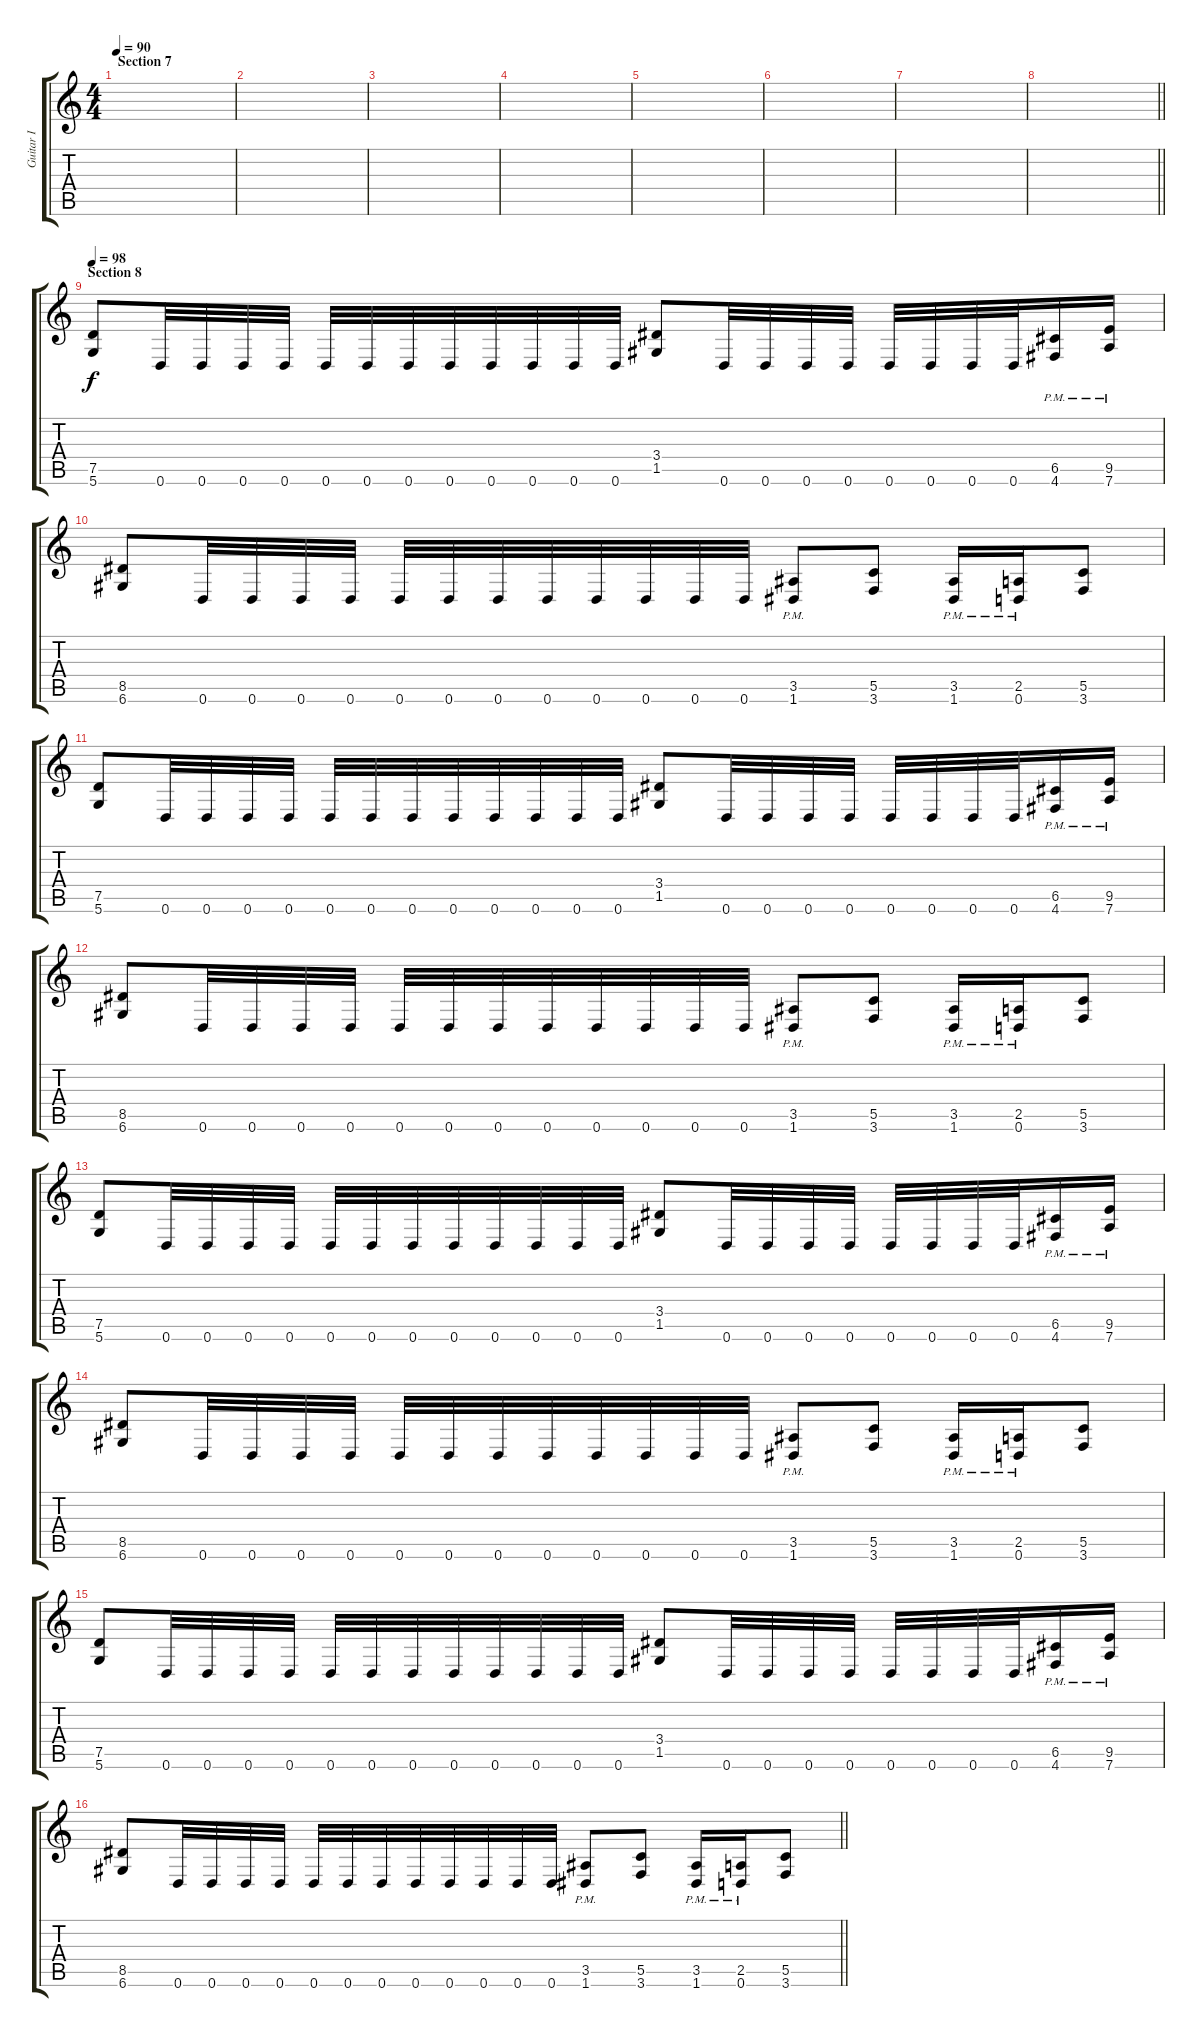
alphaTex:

\track ("Guitar I" "Guitar I") {instrument overdrivenguitar}
\staff {score tabs}
\tuning (D4 A3 F3 C3 G2 D2) {hide}
\ts (4 4)
\section ("" "Section 7")
\tempo 90
\clef g2
\ks c
|
|
|
|
|
|
|
\barLineRight lightlight
|
\section ("" "Section 8")
\tempo 98
(7.5 5.6).8{volume 10} 0.6.32 0.6.32 0.6.32 0.6.32 0.6.32 0.6.32 0.6.32 0.6.32 0.6.32 0.6.32 0.6.32 0.6.32 (3.4 1.5).8 0.6.32 0.6.32 0.6.32 0.6.32 0.6.32 0.6.32 0.6.32 0.6.32 (6.5{pm} 4.6{pm}).16 (9.5{pm} 7.6{pm}).16 |
(8.5 6.6).8 0.6.32 0.6.32 0.6.32 0.6.32 0.6.32 0.6.32 0.6.32 0.6.32 0.6.32 0.6.32 0.6.32 0.6.32 (3.5{pm} 1.6{pm}).8 (5.5 3.6).8 (3.5{pm} 1.6{pm}).16 (2.5{pm} 0.6{pm}).16 (5.5 3.6).8 |
(7.5 5.6).8 0.6.32 0.6.32 0.6.32 0.6.32 0.6.32 0.6.32 0.6.32 0.6.32 0.6.32 0.6.32 0.6.32 0.6.32 (3.4 1.5).8 0.6.32 0.6.32 0.6.32 0.6.32 0.6.32 0.6.32 0.6.32 0.6.32 (6.5{pm} 4.6{pm}).16 (9.5{pm} 7.6{pm}).16 |
(8.5 6.6).8 0.6.32 0.6.32 0.6.32 0.6.32 0.6.32 0.6.32 0.6.32 0.6.32 0.6.32 0.6.32 0.6.32 0.6.32 (3.5{pm} 1.6{pm}).8 (5.5 3.6).8 (3.5{pm} 1.6{pm}).16 (2.5{pm} 0.6{pm}).16 (5.5 3.6).8 |
(7.5 5.6).8 0.6.32 0.6.32 0.6.32 0.6.32 0.6.32 0.6.32 0.6.32 0.6.32 0.6.32 0.6.32 0.6.32 0.6.32 (3.4 1.5).8 0.6.32 0.6.32 0.6.32 0.6.32 0.6.32 0.6.32 0.6.32 0.6.32 (6.5{pm} 4.6{pm}).16 (9.5{pm} 7.6{pm}).16 |
(8.5 6.6).8 0.6.32 0.6.32 0.6.32 0.6.32 0.6.32 0.6.32 0.6.32 0.6.32 0.6.32 0.6.32 0.6.32 0.6.32 (3.5{pm} 1.6{pm}).8 (5.5 3.6).8 (3.5{pm} 1.6{pm}).16 (2.5{pm} 0.6{pm}).16 (5.5 3.6).8 |
(7.5 5.6).8 0.6.32 0.6.32 0.6.32 0.6.32 0.6.32 0.6.32 0.6.32 0.6.32 0.6.32 0.6.32 0.6.32 0.6.32 (3.4 1.5).8 0.6.32 0.6.32 0.6.32 0.6.32 0.6.32 0.6.32 0.6.32 0.6.32 (6.5{pm} 4.6{pm}).16 (9.5{pm} 7.6{pm}).16 |
\barLineRight lightlight
(8.5 6.6).8 0.6.32 0.6.32 0.6.32 0.6.32 0.6.32 0.6.32 0.6.32 0.6.32 0.6.32 0.6.32 0.6.32 0.6.32 (3.5{pm} 1.6{pm}).8 (5.5 3.6).8 (3.5{pm} 1.6{pm}).16 (2.5{pm} 0.6{pm}).16 (5.5 3.6).8
